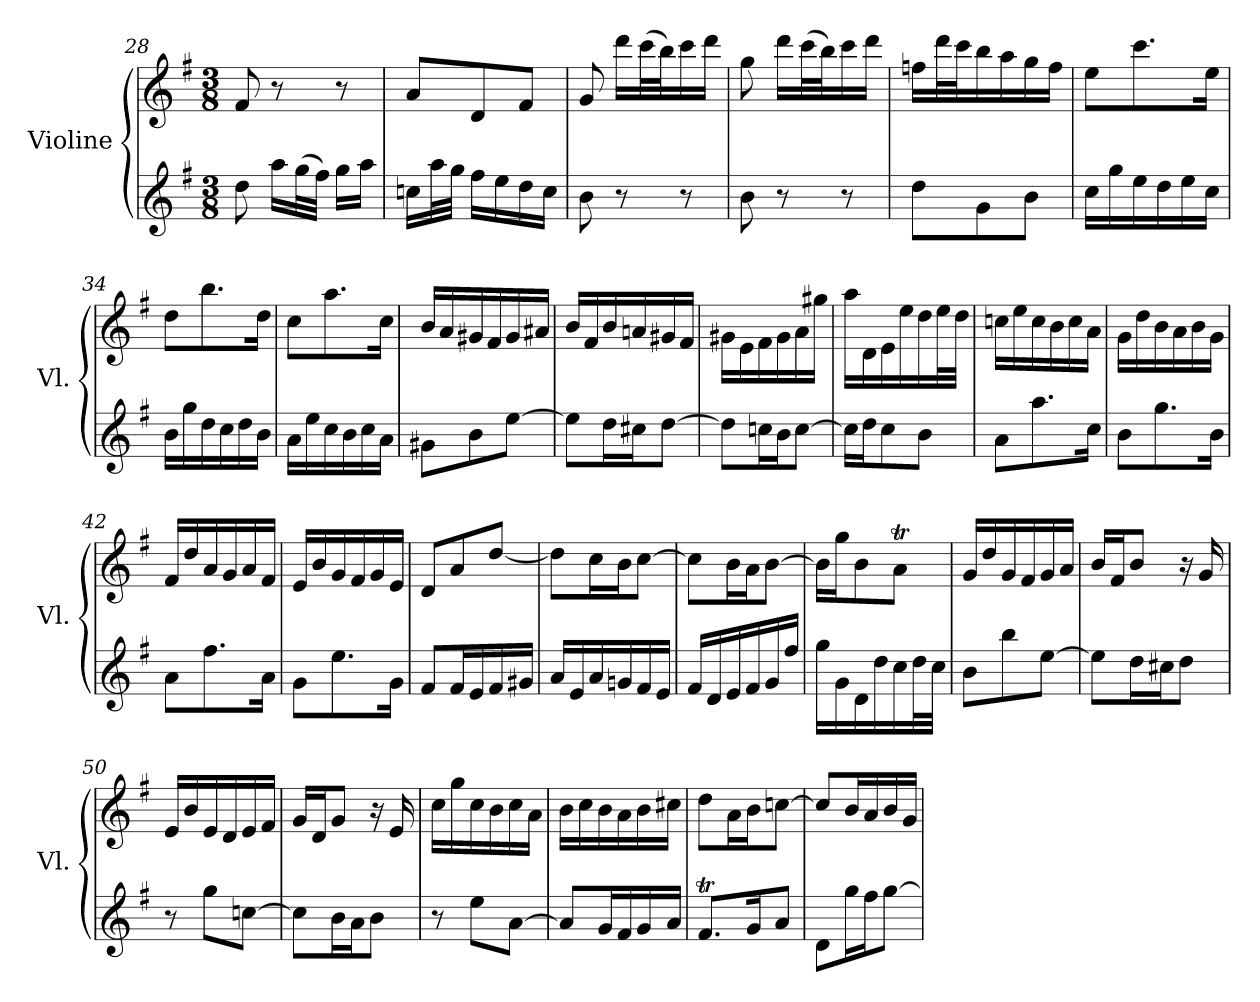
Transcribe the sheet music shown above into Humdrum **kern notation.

**kern	**kern
*part2	*part1
*staff2	*staff1
*I"Violine	*I"Violine
*I'Vl.	*I'Vl.
*clefG2	*clefG2
*k[f#]	*k[f#]
*M3/8	*M3/8
=28	=28
8dd\	8f#/
16aa\LL	8r
(32gg\L	.
32ff#\JJJ)	.
16gg\LL	8r
16aa\JJ	.
=29	=29
16ccn\LL	8a/L
32aa\L	.
32gg\JJJ	.
16ff#\LL	8d/
16ee\	.
16dd\	8f#/J
16cc\JJ	.
=30	=30
8b\	8g/
8r	16ddd\LL
.	(32ccc\L
.	32bb\J)
8r	16ccc\
.	16ddd\JJ
=31	=31
8b\	8gg\
8r	16ddd\LL
.	(32ccc\L
.	32bb\J)
8r	16ccc\
.	16ddd\JJ
!!LO:LB:g=z
=32	=32
8dd\L	16ffn\LL
.	32ddd\L
.	32ccc\J
8g\	16bb\
.	16aa\
8b\J	16gg\
.	16ff\JJ
=33	=33
16cc\LL	8ee\L
16gg\	.
16ee\	8.ccc\
16dd\	.
16ee\	.
16cc\JJ	16ee\Jk
=34	=34
16b\LL	8dd\L
16gg\	.
16dd\	8.bb\
16cc\	.
16dd\	.
16b\JJ	16dd\Jk
=35	=35
16a\LL	8cc\L
16ee\	.
16cc\	8.aa\
16b\	.
16cc\	.
16a\JJ	16cc\Jk
=36	=36
8g#X\L	16b/LL
.	16a/
8b\	16g#X/
.	16f#/
[8ee\J	16g#/
.	16a#X/JJ
=37	=37
8ee\L]	16b/LL
.	16f#/
16dd\L	16b/
16cc#X\J	16an/
[8dd\J	16g#X/
.	16f#/JJ
!!LO:PB:g=z
=38	=38
8dd\L]	16g#X\LL
.	16e\
16ccn\L	16f#\
16b\J	16g#\
[8cc\J	16a\
.	16gg#X\JJ
=39	=39
16cc\LL]	16aa\LL
16dd\J	16d\
8cc\	16e\
.	16ee\
8b\J	16dd\
.	32ee\L
.	32dd\JJJ
=40	=40
8a\L	16ccn\LL
.	16ee\
8.aa\	16cc\
.	16b\
.	16cc\
16cc\Jk	16a\JJ
=41	=41
8b\L	16g\LL
.	16dd\
8.gg\	16b\
.	16a\
.	16b\
16b\Jk	16g\JJ
=42	=42
8a\L	16f#/LL
.	16dd/
8.ff#\	16a/
.	16g/
.	16a/
16a\Jk	16f#/JJ
=43	=43
8g\L	16e/LL
.	16b/
8.ee\	16g/
.	16f#/
.	16g/
16g\Jk	16e/JJ
!!LO:LB:g=z
=44	=44
8f#/L	8d/L
16f#/L	8a/
16e/	.
16f#/	[8dd/J
16g#X/JJ	.
=45	=45
16a/LL	8dd\L]
16e/	.
16a/	16cc\L
16gn/	16b\J
16f#/	[8cc\J
16e/JJ	.
=46	=46
16f#/LL	8cc\L]
16d/	.
16e/	16b\L
16f#/	16a\J
16g/	[8b\J
16ff#/JJ	.
=47	=47
16gg\LL	16b\LL]
16g\	16gg\J
16d\	8b\
16dd\	.
16cc\	8aT\J
32dd\L	.
32cc\JJJ	.
=48	=48
8b\L	16g/LL
.	16dd/
8bb\	16g/
.	16f#/
[8ee\J	16g/
.	16a/JJ
=49	=49
8ee\L]	16b/LL
.	16f#/J
16dd\L	8b/J
16cc#X\J	.
8dd\J	16r
.	16g/
!!LO:LB:g=z
=50	=50
8r	16e/LL
.	16b/
8gg\L	16e/
.	16d/
[8ccn\J	16e/
.	16f#/JJ
=51	=51
8cc\L]	16g/LL
.	16d/J
16b\L	8g/J
16a\J	.
8b\J	16r
.	16e/
=52	=52
8r	16cc\LL
.	16gg\
8ee\L	16cc\
.	16b\
[8a\J	16cc\
.	16a\JJ
=53	=53
8a/L]	16b\LL
.	16cc\
16g/L	16b\
16f#/	16a\
16g/	16b\
16a/JJ	16cc#X\JJ
=54	=54
8.f#t/L	8dd\L
.	16a\L
16g/K	16b\J
8a/J	[8ccn\J
=55	=55
8d\L	8cc/L]
16gg\L	16b/L
16ff#\J	16a/
[8gg\J	16b/
.	16g/JJ
=	=
*-	*-
